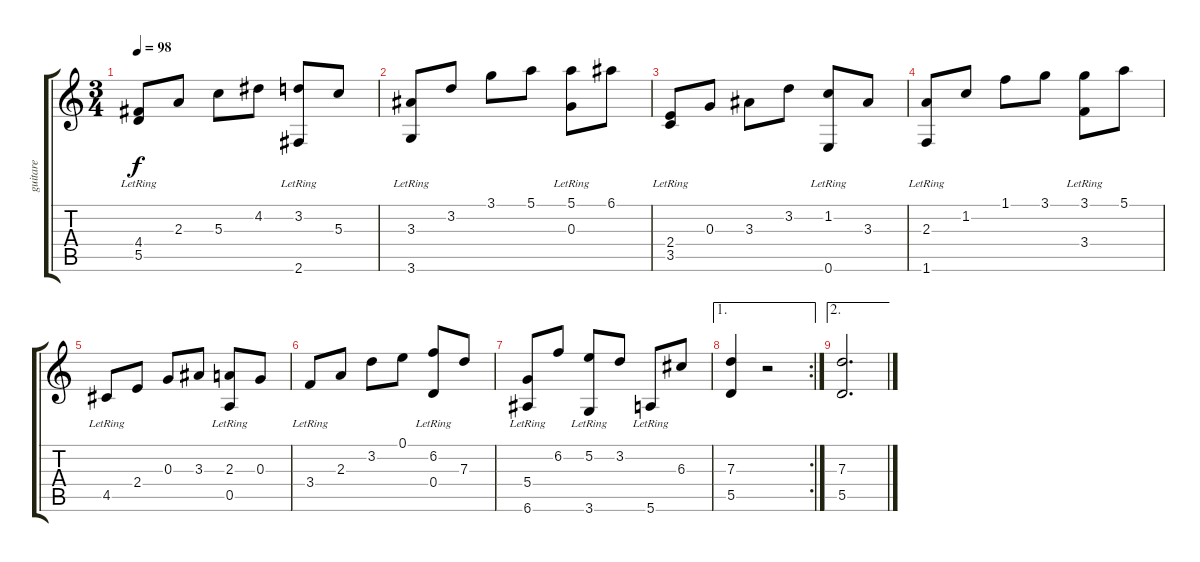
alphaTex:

\track ("guitare" "guitare") {instrument acousticguitarnylon}
\staff {score tabs}
\tuning (E4 B3 G3 D3 A2 E2) {hide}
\ts (3 4)
\tempo 98
\clef g2
\ks c
(4.4 5.5{lr}).8{dy f} 2.3.8 5.3.8 4.2.8 (3.2 2.6{lr}).8 5.3.8 |
(3.3 3.6{lr}).8 3.2.8 3.1.8 5.1.8 (5.1 0.3{lr}).8 6.1.8 |
(2.4 3.5{lr}).8 0.3.8 3.3.8 3.2.8 (1.2 0.6{lr}).8 3.3.8 |
(2.3 1.6{lr}).8 1.2.8 1.1.8 3.1.8 (3.1 3.4{lr}).8 5.1.8 |
4.5{lr}.8 2.4.8 0.3.8 3.3.8 (2.3 0.5{lr}).8 0.3.8 |
3.4{lr}.8 2.3.8 3.2.8 0.1.8 (6.2 0.4{lr}).8 7.3.8 |
(5.4 6.6{lr}).8 6.2.8 (5.2 3.6{lr}).8 3.2.8 5.6{lr}.8 6.3.8 |
\ae 1
\rc 2
(7.3 5.5).4 r.2 |
\ae 2
(7.3 5.5).2{d}
